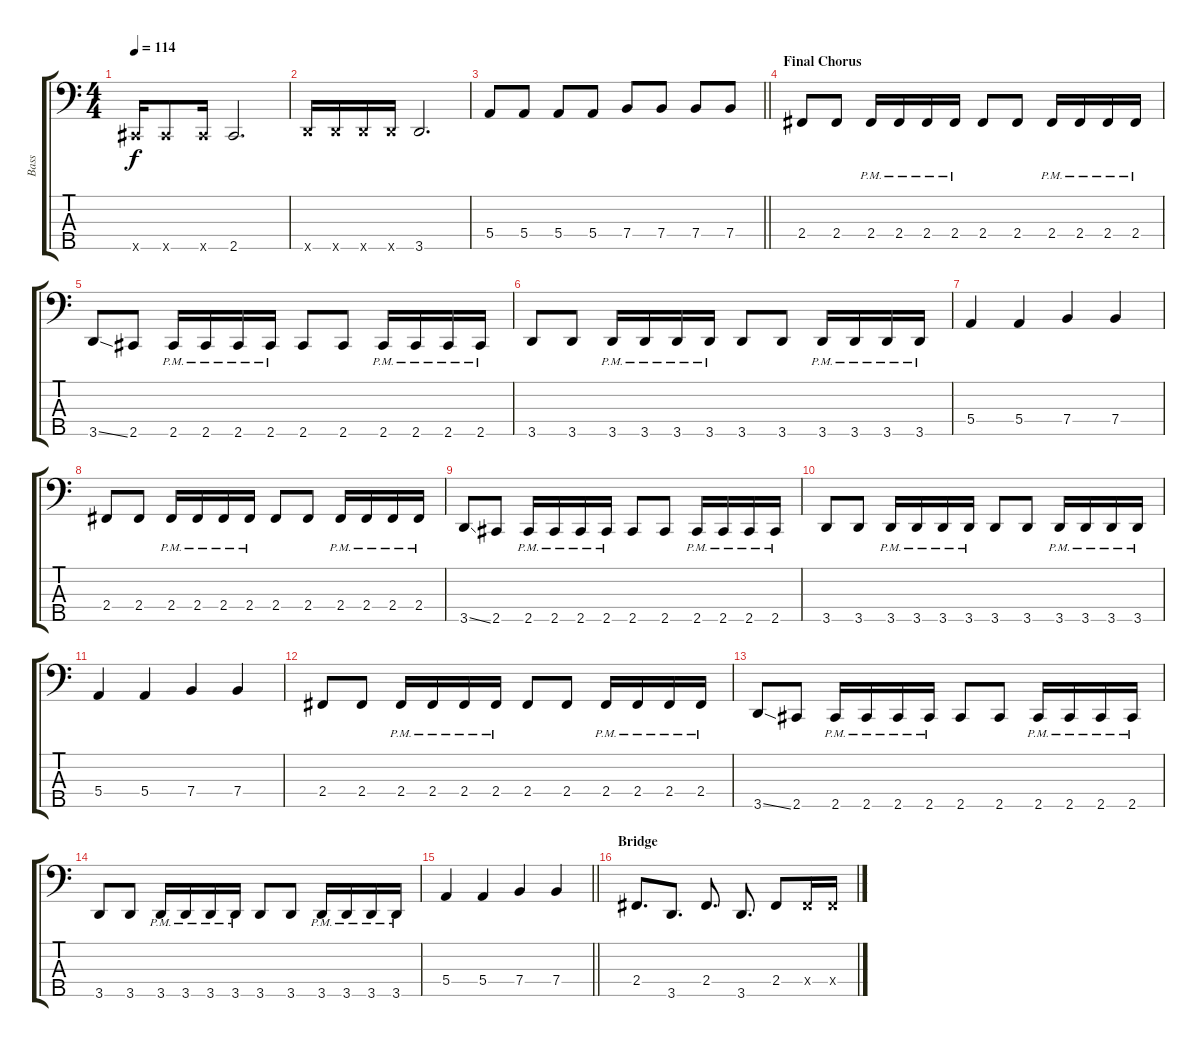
\track ("Bass" "Bass") {instrument electricbassfinger}
\staff {score tabs}
\tuning (G2 D2 A1 E1 B0) {hide}
\ts (4 4)
\tempo 114
\clef f4
\ks c
2.5{x}.16{dy f} 2.5{x}.8 2.5{x}.16 2.5.2{d} |
3.5{x}.16 3.5{x}.16 3.5{x}.16 3.5{x}.16 3.5.2{d} |
\barLineRight lightlight
5.4.8 5.4.8 5.4.8 5.4.8 7.4.8 7.4.8 7.4.8 7.4.8 |
\section ("" "Final Chorus")
2.4.8 2.4.8 2.4{pm}.16 2.4{pm}.16 2.4{pm}.16 2.4{pm}.16 2.4.8 2.4.8 2.4{pm}.16 2.4{pm}.16 2.4{pm}.16 2.4{pm}.16 |
3.5{ss}.8 2.5.8 2.5{pm}.16 2.5{pm}.16 2.5{pm}.16 2.5{pm}.16 2.5.8 2.5.8 2.5{pm}.16 2.5{pm}.16 2.5{pm}.16 2.5{pm}.16 |
3.5.8 3.5.8 3.5{pm}.16 3.5{pm}.16 3.5{pm}.16 3.5{pm}.16 3.5.8 3.5.8 3.5{pm}.16 3.5{pm}.16 3.5{pm}.16 3.5{pm}.16 |
5.4.4 5.4.4 7.4.4 7.4.4 |
2.4.8 2.4.8 2.4{pm}.16 2.4{pm}.16 2.4{pm}.16 2.4{pm}.16 2.4.8 2.4.8 2.4{pm}.16 2.4{pm}.16 2.4{pm}.16 2.4{pm}.16 |
3.5{ss}.8 2.5.8 2.5{pm}.16 2.5{pm}.16 2.5{pm}.16 2.5{pm}.16 2.5.8 2.5.8 2.5{pm}.16 2.5{pm}.16 2.5{pm}.16 2.5{pm}.16 |
3.5.8 3.5.8 3.5{pm}.16 3.5{pm}.16 3.5{pm}.16 3.5{pm}.16 3.5.8 3.5.8 3.5{pm}.16 3.5{pm}.16 3.5{pm}.16 3.5{pm}.16 |
5.4.4 5.4.4 7.4.4 7.4.4 |
2.4.8 2.4.8 2.4{pm}.16 2.4{pm}.16 2.4{pm}.16 2.4{pm}.16 2.4.8 2.4.8 2.4{pm}.16 2.4{pm}.16 2.4{pm}.16 2.4{pm}.16 |
3.5{ss}.8 2.5.8 2.5{pm}.16 2.5{pm}.16 2.5{pm}.16 2.5{pm}.16 2.5.8 2.5.8 2.5{pm}.16 2.5{pm}.16 2.5{pm}.16 2.5{pm}.16 |
3.5.8 3.5.8 3.5{pm}.16 3.5{pm}.16 3.5{pm}.16 3.5{pm}.16 3.5.8 3.5.8 3.5{pm}.16 3.5{pm}.16 3.5{pm}.16 3.5{pm}.16 |
\barLineRight lightlight
5.4.4 5.4.4 7.4.4 7.4.4 |
\section ("" "Bridge")
2.4.8{d} 3.5.8{d} 2.4.8{d} 3.5.8{d} 2.4.8 2.4{x}.16 2.4{x}.16
